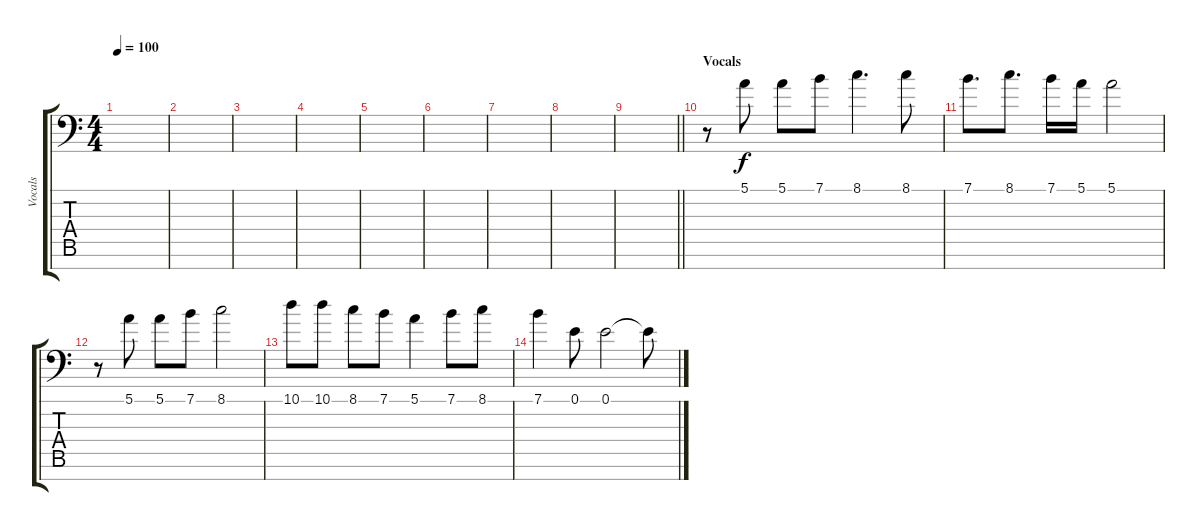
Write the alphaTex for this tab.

\track ("Vocals" "Vocals") {instrument flute}
\staff {score tabs}
\tuning (E4 B3 G3 D3 A2 E2 C-1) {hide}
\ts (4 4)
\tempo 100
\clef f4
\ks c
|
|
|
|
|
|
|
|
\barLineRight lightlight
|
\section ("" "Vocals")
r.8 5.1.8 5.1.8 7.1.8 8.1.4{d} 8.1.8 |
7.1.8{d} 8.1.8{d} 7.1.16 5.1.16 5.1.2 |
r.8 5.1.8 5.1.8 7.1.8 8.1.2 |
10.1.8 10.1.8 8.1.8 7.1.8 5.1.4 7.1.8 8.1.8 |
7.1.4 0.1.8 0.1.2 0.1{t}.8
